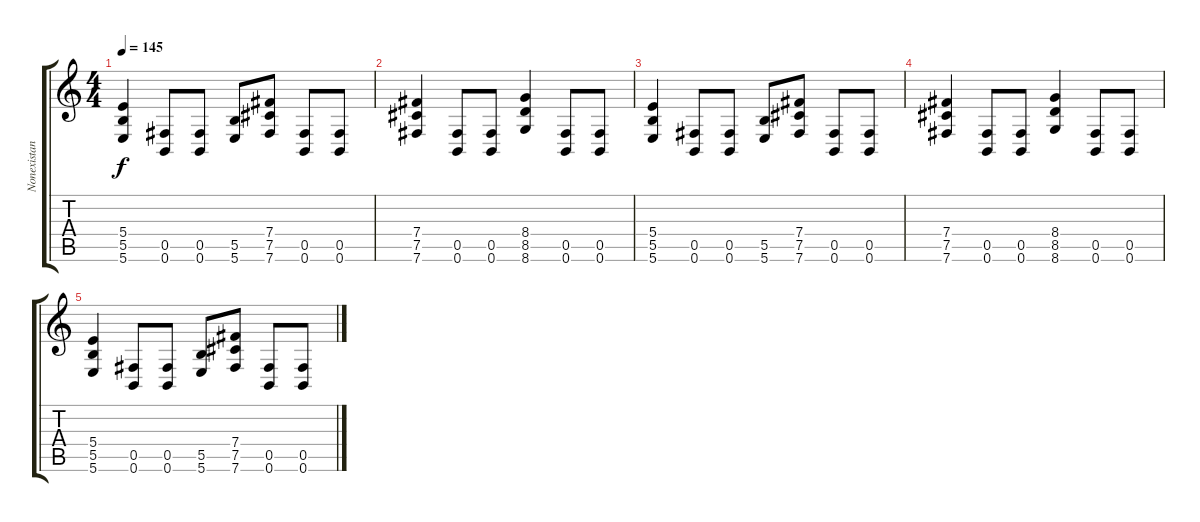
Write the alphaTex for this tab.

\track ("Nonexistant Guitarist" "Nonexistan") {instrument overdrivenguitar}
\staff {score tabs}
\tuning (Db4 Ab3 E3 B2 Gb2 B1) {hide}
\ts (4 4)
\tempo 145
\clef g2
\ks c
(5.4 5.5 5.6).4{dy f} (0.5 0.6).8 (0.5 0.6).8 (5.5 5.6).8 (7.4 7.5 7.6).8 (0.5 0.6).8 (0.5 0.6).8 |
(7.4 7.5 7.6).4 (0.5 0.6).8 (0.5 0.6).8 (8.4 8.5 8.6).4 (0.5 0.6).8 (0.5 0.6).8 |
(5.4 5.5 5.6).4 (0.5 0.6).8 (0.5 0.6).8 (5.5 5.6).8 (7.4 7.5 7.6).8 (0.5 0.6).8 (0.5 0.6).8 |
(7.4 7.5 7.6).4 (0.5 0.6).8 (0.5 0.6).8 (8.4 8.5 8.6).4 (0.5 0.6).8 (0.5 0.6).8 |
(5.4 5.5 5.6).4 (0.5 0.6).8 (0.5 0.6).8 (5.5 5.6).8 (7.4 7.5 7.6).8 (0.5 0.6).8 (0.5 0.6).8
